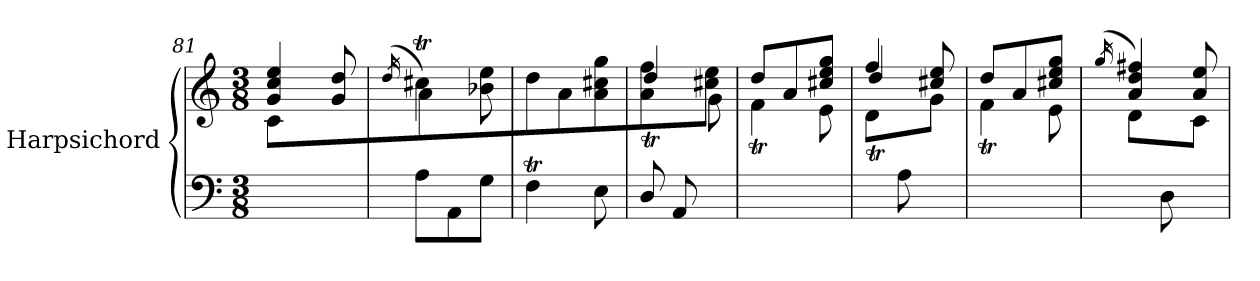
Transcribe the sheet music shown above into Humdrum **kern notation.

**kern	**kern
*part1	*part1
*staff2	*staff1
*I"Harpsichord	*
*I'Hch.	*
*clefF4	*clefG2
*k[]	*k[]
*M3/8	*M3/8
=81	=81
*	*^
8ryy	4g/ 4cc/ 4ee/	8c\L
8C\	.	4ryy
8B-X\J	8g/ 8dd/	.
!!LO:LB:g=z	!!
=82	=82	=82
.	(<16qdd/	.
8A\L	4cc#Xt\)	4a\
8AA\	.	.
8G\J	8b-X\ 8ee\	8ryy
*	*v	*v
=83	=83
4FT\	8dd\L
.	8a\
8E\	8a\ 8cc#X\ 8gg\J
=84	=84
*	*^
*	*	*^
8D/L	4a/ 4ff/	4ddT/	4ryy
8AA/	.	.	.
8ryy	8cc#X/ 8ee/	8ryy	8g\J
*	*	*v	*v
=85	=85	=85
4.ryy	8dd/L	4fT\
.	8a/	.
.	8cc#X/ 8ee/ 8gg/J	8e\
=86	=86	=86
*	*	*^
8ryy	4ff/	4ddT/	8d\L
8A\	.	.	8ryy
8ryy	8cc#X/ 8ee/	8ryy	8g\J
*	*	*v	*v
=87	=87	=87
4.ryy	8dd/L	4fT\
.	8a/	.
.	8cc#X/ 8ee/ 8gg/J	8e\
=88	=88	=88
.	(<16qgg/	.
8ryy	4a/ 4dd/ 4ff#X/)	8d\L
8D\	.	8ryy
8ryy	8a/ 8ee/	8c\J
*	*v	*v
=	=
*-	*-
